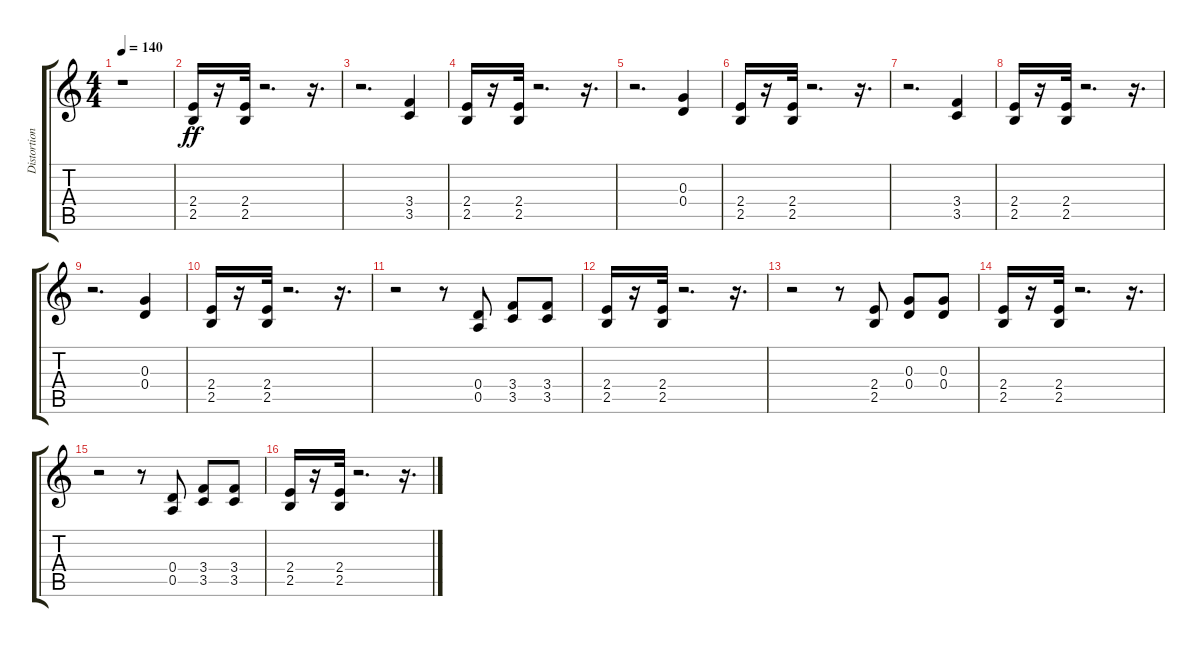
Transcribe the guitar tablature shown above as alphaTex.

\track ("Distortion Guitar" "Distortion") {instrument distortionguitar}
\staff {score tabs}
\tuning (E4 B3 G3 D3 A2 E2) {hide}
\ts (4 4)
\tempo 140
\clef g2
\ks c
r.1{dy f} |
(2.4 2.5).16{dy ff} r.16 (2.4 2.5).32 r.2{d} r.16{d} |
r.2{d} (3.4 3.5).4 |
(2.4 2.5).16 r.16 (2.4 2.5).32 r.2{d} r.16{d} |
r.2{d} (0.3 0.4).4 |
(2.4 2.5).16 r.16 (2.4 2.5).32 r.2{d} r.16{d} |
r.2{d} (3.4 3.5).4 |
(2.4 2.5).16 r.16 (2.4 2.5).32 r.2{d} r.16{d} |
r.2{d} (0.3 0.4).4 |
(2.4 2.5).16 r.16 (2.4 2.5).32 r.2{d} r.16{d} |
r.2 r.8 (0.4 0.5).8 (3.4 3.5).8 (3.4 3.5).8 |
(2.4 2.5).16 r.16 (2.4 2.5).32 r.2{d} r.16{d} |
r.2 r.8 (2.4 2.5).8 (0.3 0.4).8 (0.3 0.4).8 |
(2.4 2.5).16 r.16 (2.4 2.5).32 r.2{d} r.16{d} |
r.2 r.8 (0.4 0.5).8 (3.4 3.5).8 (3.4 3.5).8 |
(2.4 2.5).16 r.16 (2.4 2.5).32 r.2{d} r.16{d}
